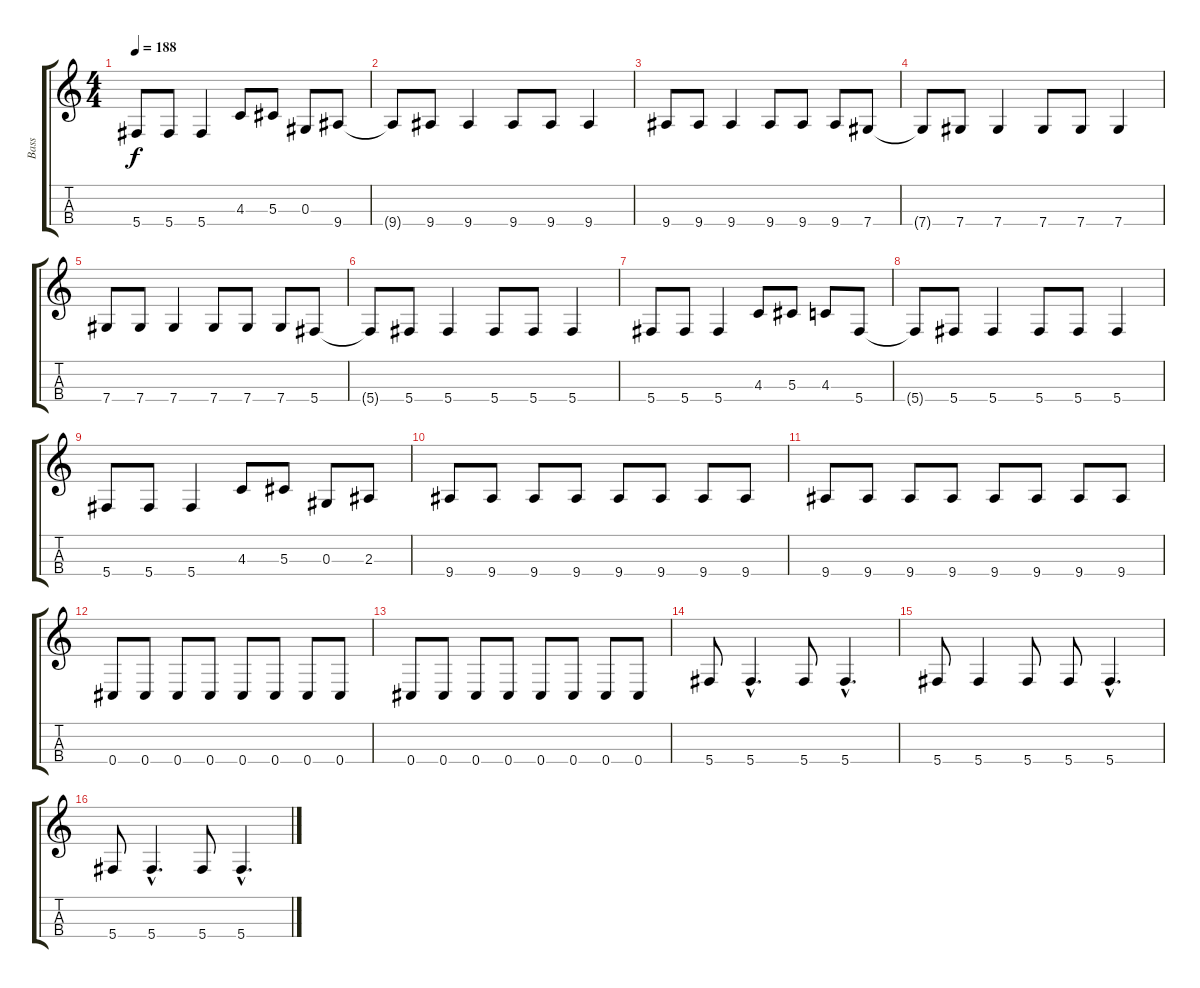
\track ("Bass" "Bass") {instrument electricbassfinger}
\staff {score tabs}
\tuning (Gb3 Db3 Ab2 Db2) {hide}
\ts (4 4)
\tempo 188
\clef g2
\ks c
5.4.8{dy f} 5.4.8 5.4.4 4.3.8 5.3.8 0.3.8 9.4.8 |
9.4{t}.8 9.4.8 9.4.4 9.4.8 9.4.8 9.4.4 |
9.4.8 9.4.8 9.4.4 9.4.8 9.4.8 9.4.8 7.4.8 |
7.4{t}.8 7.4.8 7.4.4 7.4.8 7.4.8 7.4.4 |
7.4.8 7.4.8 7.4.4 7.4.8 7.4.8 7.4.8 5.4.8 |
5.4{t}.8 5.4.8 5.4.4 5.4.8 5.4.8 5.4.4 |
5.4.8 5.4.8 5.4.4 4.3.8 5.3.8 4.3.8 5.4.8 |
5.4{t}.8 5.4.8 5.4.4 5.4.8 5.4.8 5.4.4 |
5.4.8 5.4.8 5.4.4 4.3.8 5.3.8 0.3.8 2.3.8 |
9.4.8 9.4.8 9.4.8 9.4.8 9.4.8 9.4.8 9.4.8 9.4.8 |
9.4.8 9.4.8 9.4.8 9.4.8 9.4.8 9.4.8 9.4.8 9.4.8 |
0.4.8 0.4.8 0.4.8 0.4.8 0.4.8 0.4.8 0.4.8 0.4.8 |
0.4.8 0.4.8 0.4.8 0.4.8 0.4.8 0.4.8 0.4.8 0.4.8 |
5.4.8 5.4{hac}.4{d} 5.4.8 5.4{hac}.4{d} |
5.4.8 5.4.4 5.4.8 5.4.8 5.4{hac}.4{d} |
5.4.8 5.4{hac}.4{d} 5.4.8 5.4{hac}.4{d}
